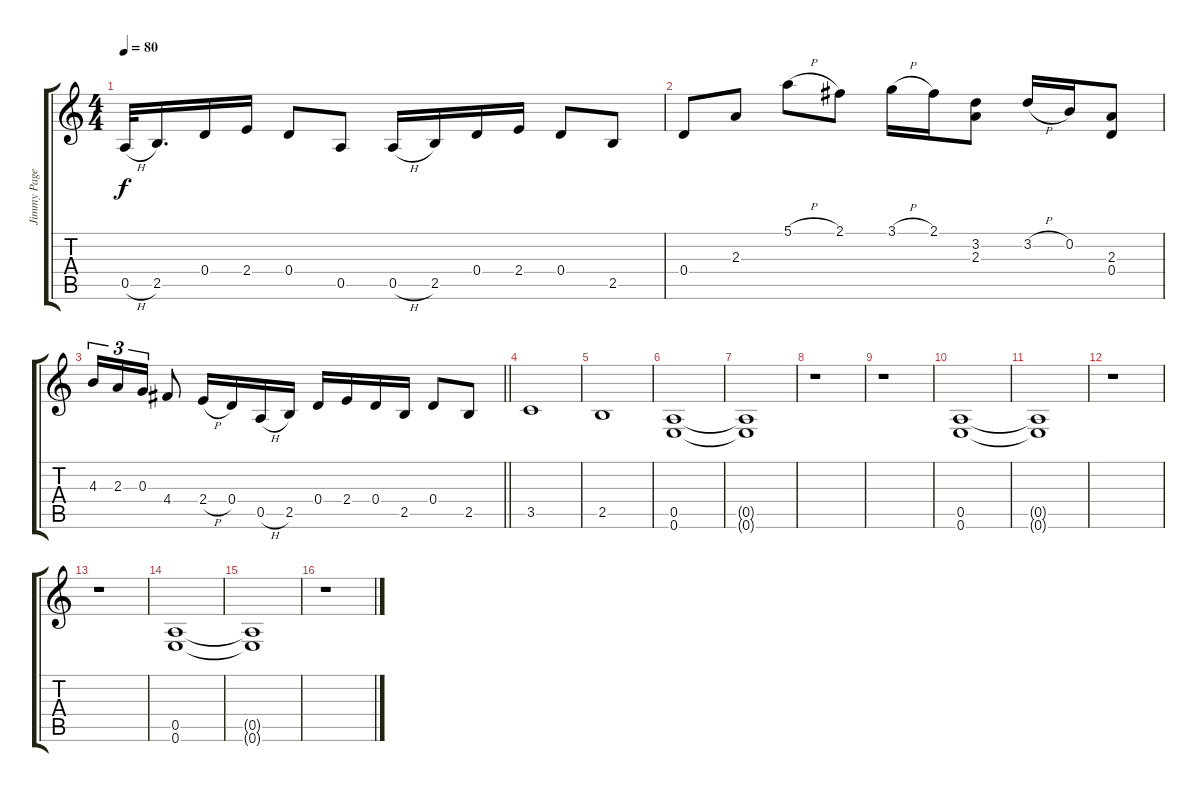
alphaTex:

\track ("Jimmy Page (Guitarra 2)" "Jimmy Page") {instrument electricguitarclean}
\staff {score tabs}
\tuning (E4 B3 G3 D3 A2 E2) {hide}
\ts (4 4)
\tempo 80
\clef g2
\ks c
0.5{h}.32{dy f} 2.5.16{d} 0.4.16 2.4.16 0.4.8 0.5.8 0.5{h}.16 2.5.16 0.4.16 2.4.16 0.4.8 2.5.8 |
0.4.8 2.3.8 5.1{h}.8 2.1.8 3.1{h}.16 2.1.16 (3.2 2.3).8 3.2{h}.16 0.2.16 (2.3 0.4).8 |
\barLineRight lightlight
4.3.16{tu (3 2)} 2.3.16{tu (3 2)} 0.3.16{tu (3 2)} 4.4.8 2.4{h}.16 0.4.16 0.5{h}.16 2.5.16 0.4.16 2.4.16 0.4.16 2.5.16 0.4.8 2.5.8 |
3.5.1 |
2.5.1 |
(0.5 0.6).1 |
(0.5{t} 0.6{t}).1 |
r.1 |
r.1 |
(0.5 0.6).1 |
(0.5{t} 0.6{t}).1 |
r.1 |
r.1 |
(0.5 0.6).1 |
(0.5{t} 0.6{t}).1 |
r.1
